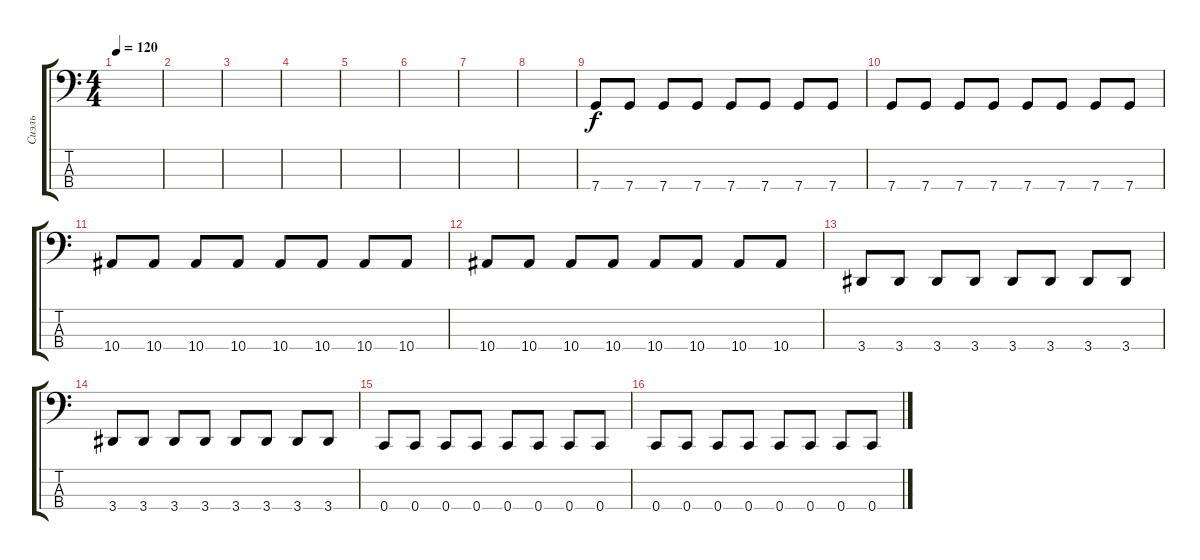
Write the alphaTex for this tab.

\track ("Сиэль" "Сиэль") {instrument electricbasspick}
\staff {score tabs}
\tuning (F2 C2 G1 C1) {hide}
\ts (4 4)
\tempo 120
\clef f4
\ks c
|
|
|
|
|
|
|
|
7.4.8 7.4.8 7.4.8 7.4.8 7.4.8 7.4.8 7.4.8 7.4.8 |
7.4.8 7.4.8 7.4.8 7.4.8 7.4.8 7.4.8 7.4.8 7.4.8 |
10.4.8 10.4.8 10.4.8 10.4.8 10.4.8 10.4.8 10.4.8 10.4.8 |
10.4.8 10.4.8 10.4.8 10.4.8 10.4.8 10.4.8 10.4.8 10.4.8 |
3.4.8 3.4.8 3.4.8 3.4.8 3.4.8 3.4.8 3.4.8 3.4.8 |
3.4.8 3.4.8 3.4.8 3.4.8 3.4.8 3.4.8 3.4.8 3.4.8 |
0.4.8 0.4.8 0.4.8 0.4.8 0.4.8 0.4.8 0.4.8 0.4.8 |
0.4.8 0.4.8 0.4.8 0.4.8 0.4.8 0.4.8 0.4.8 0.4.8
